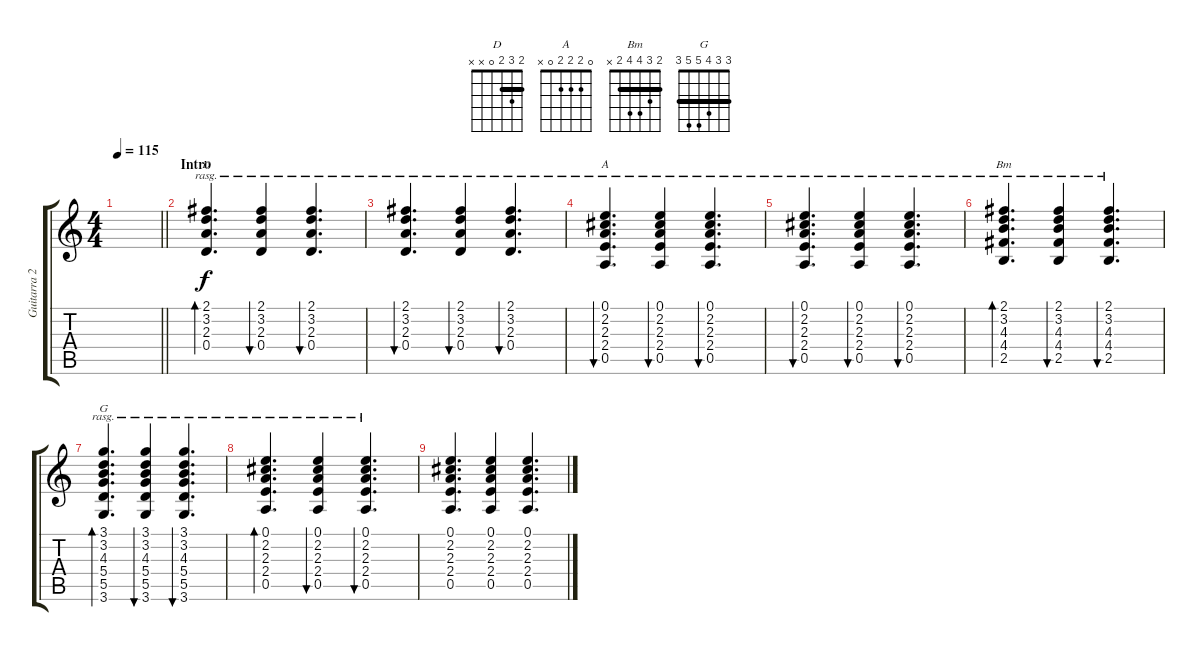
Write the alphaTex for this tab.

\track ("Guitarra 2" "Guitarra 2") {instrument acousticguitarsteel}
\staff {score tabs}
\tuning (E4 B3 G3 D3 A2 E2) {hide}
\chord ("D" 2 3 2 0 x x) {barre 2}
\chord ("A" 0 2 2 2 0 x)
\chord ("Bm" 2 3 4 4 2 x) {barre 2}
\chord ("G" 3 3 4 5 5 3) {barre 3}
\ts (4 4)
\tempo 115
\clef g2
\barLineRight lightlight
\ks c
|
\section ("" "Intro")
(2.1 3.2 2.3 0.4).4{d bd 240 ch "D" rasg ii} (2.1 3.2 2.3 0.4).4{bu 120 rasg ii} (2.1 3.2 2.3 0.4).4{d bu 120 rasg ii} |
(2.1 3.2 2.3 0.4).4{d bu 120 rasg ii} (2.1 3.2 2.3 0.4).4{bu 120 rasg ii} (2.1 3.2 2.3 0.4).4{d bu 120 rasg ii} |
(0.1 2.2 2.3 2.4 0.5).4{d bu 240 ch "A" rasg ii} (0.1 2.2 2.3 2.4 0.5).4{bu 120 rasg ii} (0.1 2.2 2.3 2.4 0.5).4{d bu 120 rasg ii} |
(0.1 2.2 2.3 2.4 0.5).4{d bu 120 rasg ii} (0.1 2.2 2.3 2.4 0.5).4{bu 120 rasg ii} (0.1 2.2 2.3 2.4 0.5).4{d bu 120 rasg ii} |
(2.1 3.2 4.3 4.4 2.5).4{d bd 240 ch "Bm" rasg ii} (2.1 3.2 4.3 4.4 2.5).4{bu 120 rasg ii} (2.1 3.2 4.3 4.4 2.5).4{d bu 120 rasg ii} |
(3.1 3.2 4.3 5.4 5.5 3.6).4{d bd 120 ch "G" rasg ii} (3.1 3.2 4.3 5.4 5.5 3.6).4{bu 120 rasg ii} (3.1 3.2 4.3 5.4 5.5 3.6).4{d bu 120 rasg ii} |
(0.1 2.2 2.3 2.4 0.5).4{d bd 120 rasg ii} (0.1 2.2 2.3 2.4 0.5).4{bu 120 rasg ii} (0.1 2.2 2.3 2.4 0.5).4{d bu 120 rasg ii} |
(0.1 2.2 2.3 2.4 0.5).4{d} (0.1 2.2 2.3 2.4 0.5).4 (0.1 2.2 2.3 2.4 0.5).4{d}
